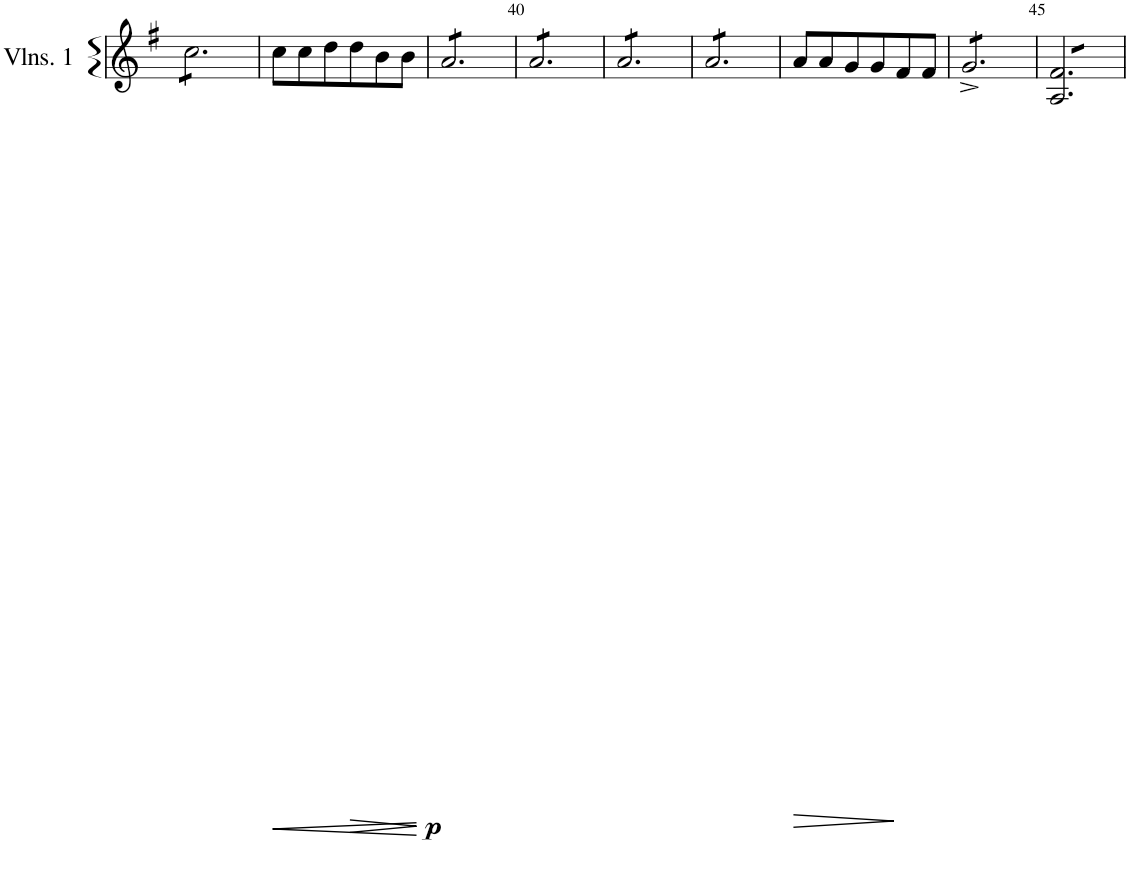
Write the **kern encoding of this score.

**kern	**dynam
*part1	*part1
*staff1	*staff1
*I"Violins 1	*
*I'Vlns. 1	*
!!LO:PB:g=z
*clefG2	*
*k[f#]	*
*M3/4	*
=37	=37
*tremolo	*
8cc\L	.
8cc\	.
8cc\	.
8cc\	.
8cc\	.
8cc\J	.
*Xtremolo	*
=38	=38
!	!LO:HP:b
8cc\L	<
8cc\	.
8dd\	.
!	!LO:HP:b
8dd\	>
8b\	.
8b\J	.
.	[ ]
=39	=39
!	!LO:DY:b
*tremolo	*
8a/L	p
8a/	.
8a/	.
8a/	.
8a/	.
8a/J	.
=40	=40
8a/L	.
8a/	.
8a/	.
8a/	.
8a/	.
8a/J	.
=41	=41
8a/L	.
8a/	.
8a/	.
8a/	.
8a/	.
8a/J	.
=42	=42
8a/L	.
8a/	.
8a/	.
8a/	.
8a/	.
8a/J	.
*Xtremolo	*
=43	=43
!	!LO:HP:b
8a/L	>
8a/	.
8g/	.
8g/	.
8f#/	.
8f#/J	.
.	]
=44	=44
*tremolo	*
8g^/L	.
8g^/	.
8g^/	.
8g^/	.
8g^/	.
8g^/J	.
=45	=45
8A/ 8f#/L	.
8A/ 8f#/	.
8A/ 8f#/	.
8A/ 8f#/	.
8A/ 8f#/	.
8A/ 8f#/J	.
*Xtremolo	*
=	=
*-	*-
